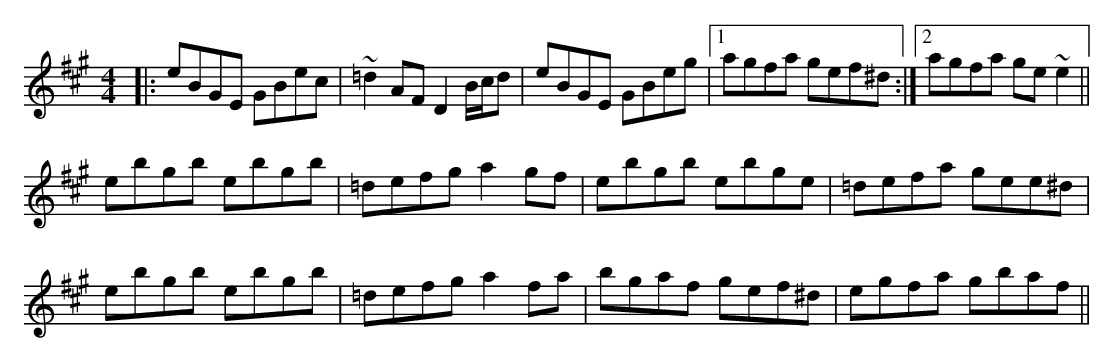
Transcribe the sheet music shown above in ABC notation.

X:1
M:4/4
K:Emix
|:eBGE GBec|~=d2 AF D2 B/c/d|eBGE GBeg|1 agfa gef^d:|2 agfa ge ~e2||
ebgb ebgb|=defg a2 gf|ebgb ebge|=defa gee^d|
ebgb ebgb|=defg a2 fa|bgaf gef^d|egfa gbaf||
